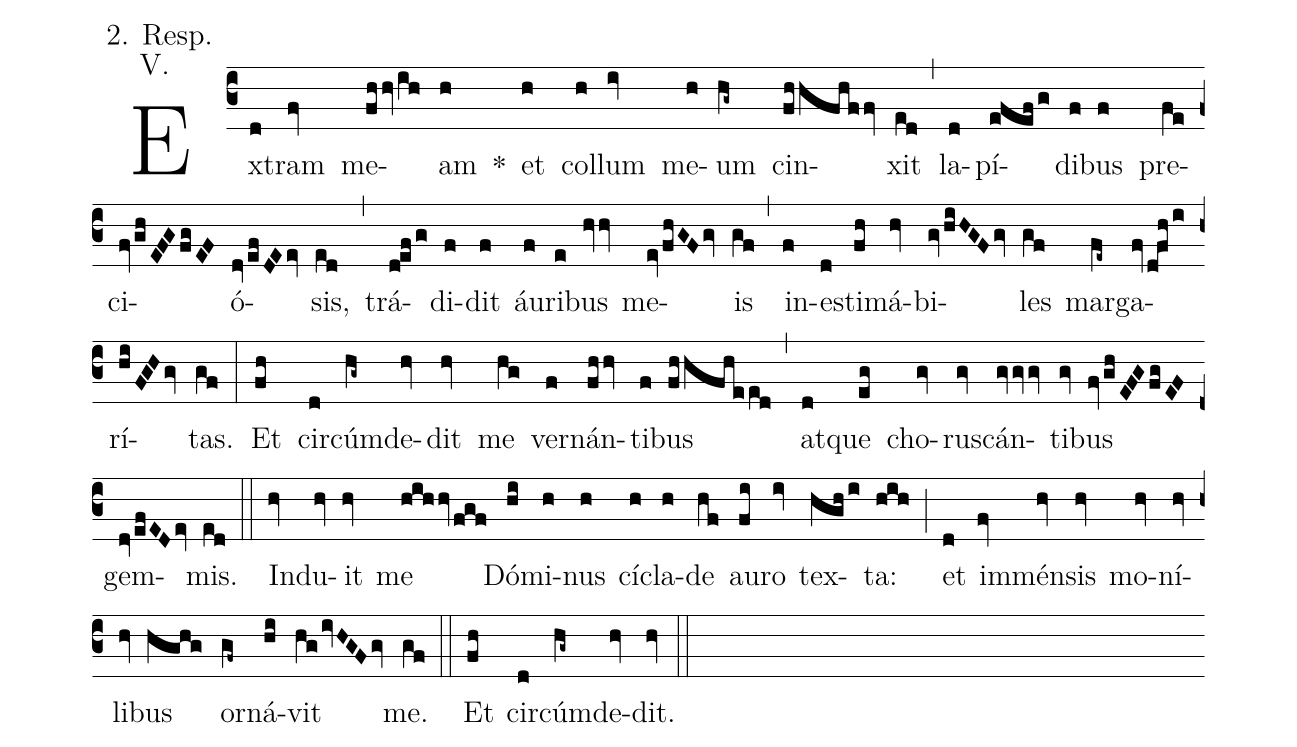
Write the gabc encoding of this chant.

annotation: 2. Resp.;
annotation: V. ;
%%
(c3)
Ex(d)tram(fv) me(fhhvih)am(h) *() et(h) col(h)lum(iv) me(h)um(hg~) cin(fhhfhffv)xit(ed) (,)
la(d)pí(efefg)di(f)bus(f) pre(fe)ci(fvghEFGfgEF)ó(dvefDEev)sis,(ed) (,)
trá(defg)di(f)dit(f) áu(f)ri(e)bus(hvhv) me(evfhGFgv)is(gf) (,)
in(f)es(d)ti(fh)má(hv)bi(gvhiHGFgv)les(gf) mar(fe~)ga(fvdfhi)rí(hiFGHgv)tas.(gf) (:)
Et(fh) cir(d)cúm(hg~)de(hv)dit(hv) me(hg) ver(f)nán(fhhv)ti(f)bus(fhhfheed) (,)
at(d)que(eg) cho(gv)rus(gv)cán(gvgvgv)ti(gv)bus(fvghEFGfgEF) gem(dvefEDev)mis.(ed) (::)

In(hv)du(hv)it(hv) me(hihhvfgf) Dó(hi)mi(h)nus(h) cí(h)cla(h)de(hf) au(fi)ro(iv) tex(hghi)ta:(hih) (;)
et(d) im(fv)mén(hv)sis(hv) mo(hv)ní(hv)li(hv)bus(hghg) or(gf~)ná(hi)vit(hgivHGFgv) me.(gf) (::)

Et(fh) cir(d)cúm(hg~)de(hv)dit.(hv) (::)
